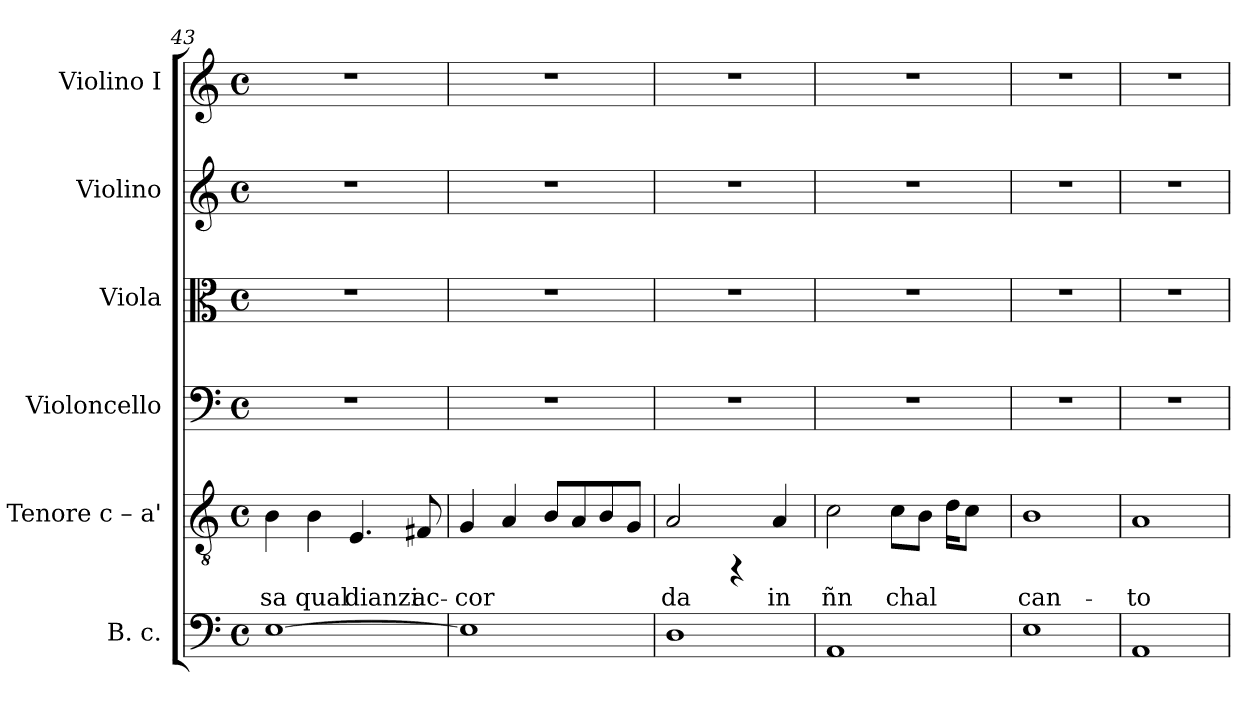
**kern	**kern	**text	**kern	**kern	**kern	**kern
*part6	*part5	*part5	*part4	*part3	*part2	*part1
*staff6	*staff5	*staff5	*staff4	*staff3	*staff2	*staff1
*I"B. c.	*I"Tenore  c – a'	*	*I"Violoncello	*I"Viola	*I"Violino	*I"Violino I
!!LO:PB:g=z
*clefF4	*clefGv2	*	*clefF4	*clefC3	*clefG2	*clefG2
*k[]	*k[]	*	*k[]	*k[]	*k[]	*k[]
*C:	*C:	*	*C:	*C:	*C:	*C:
*M4/4	*M4/4	*	*M4/4	*M4/4	*M4/4	*M4/4
*met(c)	*met(c)	*	*met(c)	*met(c)	*met(c)	*met(c)
=43	=43	=43	=43	=43	=43	=43
!	!	!LO:LY:b:cj	!	!	!	!
[>1E	4B\	sa	1r	1r	1r	1r
!	!	!LO:LY:b:cj	!	!	!	!
.	4B\	qual	.	.	.	.
!	!	!LO:LY:b:cj	!	!	!	!
.	4.E/	dianzi	.	.	.	.
!	!	!LO:LY:b:cj	!	!	!	!
.	8F#X/	ac-	.	.	.	.
=44	=44	=44	=44	=44	=44	=44
!	!	!LO:LY:b:cj	!	!	!	!
1E]	4G/	-cor-	1r	1r	1r	1r
!	!	!LO:LY:b:cj	!	!	!	!
.	4A/	--	.	.	.	.
!	!	!LO:LY:b:cj	!	!	!	!
.	8B/L	--	.	.	.	.
!	!	!LO:LY:b:cj	!	!	!	!
.	8A/	--	.	.	.	.
!	!	!LO:LY:b:cj	!	!	!	!
.	8B/	--	.	.	.	.
!	!	!LO:LY:b:cj	!	!	!	!
.	8G/J	--	.	.	.	.
=45	=45	=45	=45	=45	=45	=45
!	!	!LO:LY:b:cj	!	!	!	!
1D	2A/	-da	1r	1r	1r	1r
.	4rFF	.	.	.	.	.
!	!	!LO:LY:b:cj	!	!	!	!
.	4A/	in	.	.	.	.
=46	=46	=46	=46	=46	=46	=46
!	!	!LO:LY:b:cj	!	!	!	!
1AA	2c\	ñn	1r	1r	1r	1r
!	!	!LO:LY:b:cj	!	!	!	!
.	8c\L	chal	.	.	.	.
!	!	!LO:LY:b:cj	!	!	!	!
.	8B\J	.	.	.	.	.
!	!	!LO:LY:b:cj	!	!	!	!
.	16d\L	.	.	.	.	.
!	!	!LO:LY:b:cj	!	!	!	!
.	8c\J	.	.	.	.	.
.	16ryy	.	.	.	.	.
=47	=47	=47	=47	=47	=47	=47
!	!	!LO:LY:b:cj	!	!	!	!
1E	1B	can-	1r	1r	1r	1r
=48	=48	=48	=48	=48	=48	=48
!	!	!LO:LY:b:cj	!	!	!	!
1AA	1A	-to	1r	1r	1r	1r
=	=	=	=	=	=	=
*-	*-	*-	*-	*-	*-	*-
